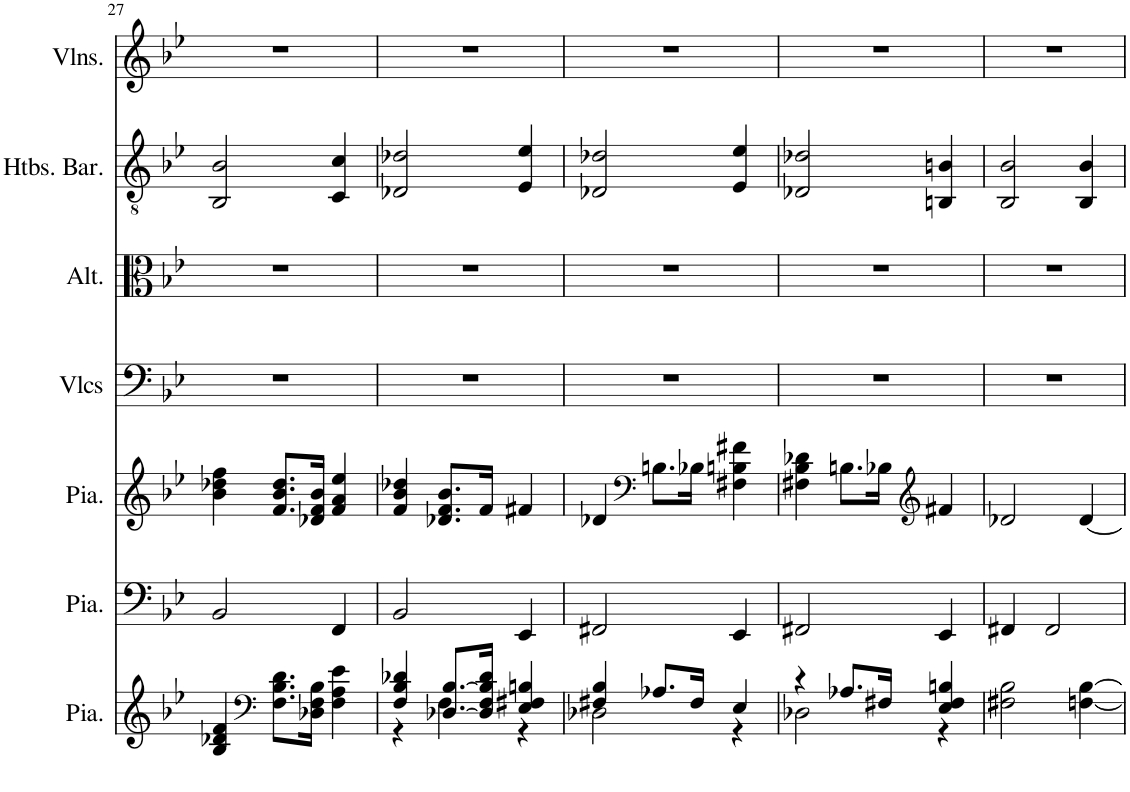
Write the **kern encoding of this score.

**kern	**kern	**kern	**kern	**kern	**kern	**kern
*part7	*part6	*part5	*part4	*part3	*part2	*part1
*staff7	*staff6	*staff5	*staff4	*staff3	*staff2	*staff1
*I"Piano, Organ	*I"Piano, Pedals	*I"Piano, Organ	*I"Violoncelles, Bass	*I"Altos, Tenor	*I"Hautbois Baryton, Alto	*I"Violons, Soprano
*I'Pia.	*I'Pia.	*I'Pia.	*I'Vlcs	*I'Alt.	*I'Htbs. Bar.	*I'Vlns.
!!LO:PB:g=z
*clefG2	*clefF4	*clefG2	*clefF4	*clefC3	*clefGv2	*clefG2
*k[b-e-]	*k[b-e-]	*k[b-e-]	*k[b-e-]	*k[b-e-]	*k[b-e-]	*k[b-e-]
*M3/4	*M3/4	*M3/4	*M3/4	*M3/4	*M3/4	*M3/4
=27	=27	=27	=27	=27	=27	=27
4B-/ 4d-X/ 4f/	2BB-/	4b-\ 4dd-X\ 4ff\	2.r	2.r	2BB-/ 2B-/	2.r
*clefF4	*	*	*	*	*	*
8.F\ 8.B-\ 8.d-\L	.	8.f/ 8.b-/ 8.dd-/L	.	.	.	.
16D-X\ 16F\ 16B-\Jk	.	16d-X/ 16f/ 16b-/Jk	.	.	.	.
4F\ 4A\ 4e-\	4FF/	4f/ 4a/ 4ee-/	.	.	4C/ 4c/	.
=28	=28	=28	=28	=28	=28	=28
*^	*	*	*	*	*	*
4F/ 4B-/ 4d-X/	4r	2BB-/	4f/ 4b-/ 4dd-X/	2.r	2.r	2D-X/ 2d-X/	2.r
[8.D-X/ [8.B-/L	4F\	.	8.d-X/ 8.f/ 8.b-/L	.	.	.	.
16D-/] 16F/ 16B-/] 16d-/Jk	.	.	16f/Jk	.	.	.	.
4E-/ 4F#X/ 4Bn/	4r	4EE-/	4f#X/	.	.	4E-/ 4e-/	.
=29	=29	=29	=29	=29	=29	=29	=29
4F#X/ 4B-/	2D-X\	2FF#X/	4d-X/	2.r	2.r	2D-X/ 2d-X/	2.r
*	*	*	*clefF4	*	*	*	*
8.A-X/L	.	.	8.Bn\L	.	.	.	.
16F#/Jk	.	.	16B-X\Jk	.	.	.	.
4E-/	4r	4EE-/	4F#X\ 4Bn\ 4f#X\	.	.	4E-/ 4e-/	.
=30	=30	=30	=30	=30	=30	=30	=30
4r	2D-X\	2FF#X/	4F#X\ 4B-\ 4d-X\	2.r	2.r	2D-X/ 2d-X/	2.r
8.A-X/L	.	.	8.Bn\L	.	.	.	.
16F#X/Jk	.	.	16B-X\Jk	.	.	.	.
*	*	*	*clefG2	*	*	*	*
4E-/ 4F#/ 4Bn/	4r	4EE-/	4f#X/	.	.	4BBn/ 4Bn/	.
*v	*v	*	*	*	*	*	*
=31	=31	=31	=31	=31	=31	=31
2F#X\ 2B-\	4FF#X/	2d-X/	2.r	2.r	2BB-/ 2B-/	2.r
.	2FF#/	.	.	.	.	.
[4Fn\ [4B-\	.	[4d-/	.	.	4BB-/ 4B-/	.
=	=	=	=	=	=	=
*-	*-	*-	*-	*-	*-	*-
